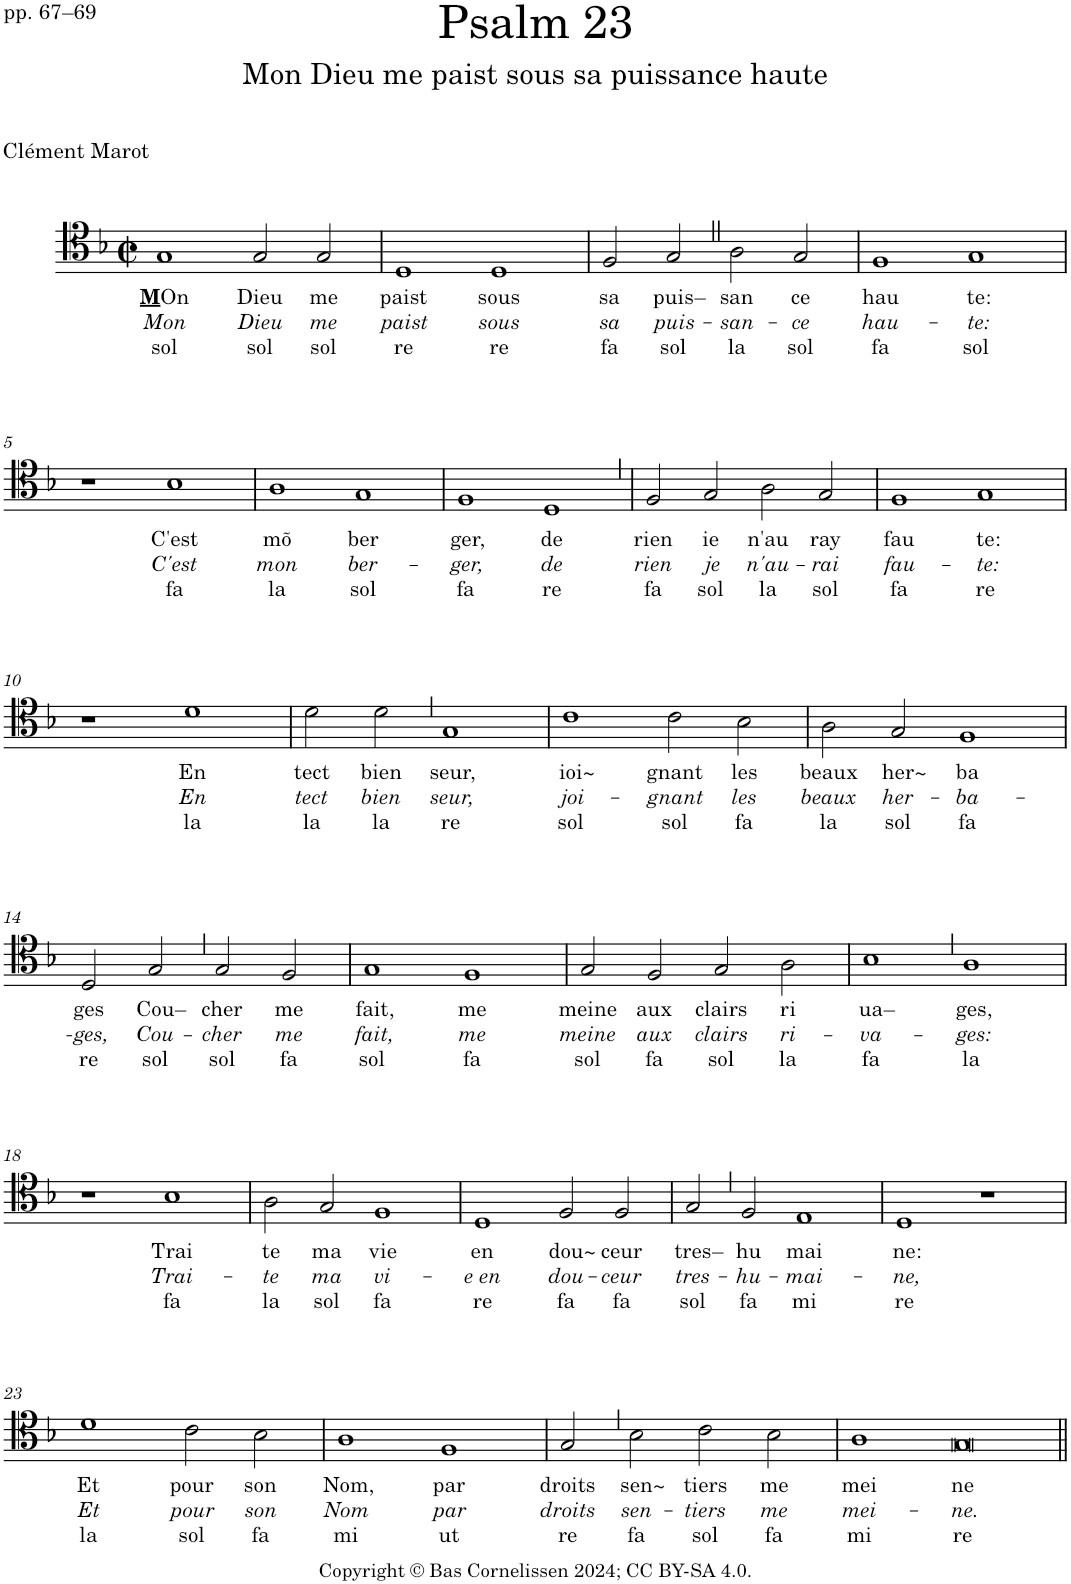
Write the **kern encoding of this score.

**kern	**text	**text	**text
*part1	*part1	*part1	*part1
*staff1	*staff1	*staff1	*staff1
*I"Voice	*	*	*
*I'Vo.	*	*	*
*clefC4	*	*	*
*k[b-]	*	*	*
*M4/2	*	*	*
*met(c|)	*	*	*
=1	=1	=1	=1
!	!LO:LY:b	!LO:LY:b	!LO:LY:b
1G	M On	Mon	sol
!	!LO:LY:b	!LO:LY:b	!LO:LY:b
2G/	Dieu	Dieu	sol
!	!LO:LY:b	!LO:LY:b	!LO:LY:b
2G/	me	me	sol
=2	=2	=2	=2
!	!LO:LY:b	!LO:LY:b	!LO:LY:b
1D	paist	paist	re
!	!LO:LY:b	!LO:LY:b	!LO:LY:b
1D	sous	sous	re
=3	=3	=3	=3
!	!LO:LY:b	!LO:LY:b	!LO:LY:b
2F/	sa	sa	fa
!	!LO:LY:b	!LO:LY:b	!LO:LY:b
2GZ/	puis–	puis-	sol
!	!LO:LY:b	!LO:LY:b	!LO:LY:b
2A\	san	-san-	la
!	!LO:LY:b	!LO:LY:b	!LO:LY:b
2G/	ce	-ce	sol
=4	=4	=4	=4
!	!LO:LY:b	!LO:LY:b	!LO:LY:b
1F	hau	hau-	fa
!	!LO:LY:b	!LO:LY:b	!LO:LY:b
1G	te:	-te:	sol
!!LO:LB:g=z
=5	=5	=5	=5
1r	.	.	.
!	!LO:LY:b	!LO:LY:b	!LO:LY:b
1B-	C'est	C'est	fa
=6	=6	=6	=6
!	!LO:LY:b	!LO:LY:b	!LO:LY:b
1A	mõ	mon	la
!	!LO:LY:b	!LO:LY:b	!LO:LY:b
1G	ber	ber-	sol
=7	=7	=7	=7
!	!LO:LY:b	!LO:LY:b	!LO:LY:b
1F	ger,	-ger,	fa
!	!LO:LY:b	!LO:LY:b	!LO:LY:b
1DZ	de	de	re
=8	=8	=8	=8
!	!LO:LY:b	!LO:LY:b	!LO:LY:b
2F/	rien	rien	fa
!	!LO:LY:b	!LO:LY:b	!LO:LY:b
2G/	ie	je	sol
!	!LO:LY:b	!LO:LY:b	!LO:LY:b
2A\	n'au	n'au-	la
!	!LO:LY:b	!LO:LY:b	!LO:LY:b
2G/	ray	-rai	sol
=9	=9	=9	=9
!	!LO:LY:b	!LO:LY:b	!LO:LY:b
1F	fau	fau-	fa
!	!LO:LY:b	!LO:LY:b	!LO:LY:b
1G	te:	-te:	re
!!LO:LB:g=z
=10	=10	=10	=10
1r	.	.	.
!	!LO:LY:b	!LO:LY:b	!LO:LY:b
1d	En	En	la
=11	=11	=11	=11
!	!LO:LY:b	!LO:LY:b	!LO:LY:b
2d\	tect	tect	la
!	!LO:LY:b	!LO:LY:b	!LO:LY:b
2dZ\	bien	bien	la
!	!LO:LY:b	!LO:LY:b	!LO:LY:b
1G	seur,	seur,	re
=12	=12	=12	=12
!	!LO:LY:b	!LO:LY:b	!LO:LY:b
1c	ioi~	joi-	sol
!	!LO:LY:b	!LO:LY:b	!LO:LY:b
2c\	gnant	-gnant	sol
!	!LO:LY:b	!LO:LY:b	!LO:LY:b
2B-\	les	les	fa
=13	=13	=13	=13
!	!LO:LY:b	!LO:LY:b	!LO:LY:b
2A\	beaux	beaux	la
!	!LO:LY:b	!LO:LY:b	!LO:LY:b
2G/	her~	her-	sol
!	!LO:LY:b	!LO:LY:b	!LO:LY:b
1F	ba	-ba-	fa
!!LO:LB:g=z
=14	=14	=14	=14
!	!LO:LY:b	!LO:LY:b	!LO:LY:b
2D/	ges	-ges,	re
!	!LO:LY:b	!LO:LY:b	!LO:LY:b
2GZ/	Cou–	Cou-	sol
!	!LO:LY:b	!LO:LY:b	!LO:LY:b
2G/	cher	-cher	sol
!	!LO:LY:b	!LO:LY:b	!LO:LY:b
2F/	me	me	fa
=15	=15	=15	=15
!	!LO:LY:b	!LO:LY:b	!LO:LY:b
1G	fait,	fait,	sol
!	!LO:LY:b	!LO:LY:b	!LO:LY:b
1F	me	me	fa
=16	=16	=16	=16
!	!LO:LY:b	!LO:LY:b	!LO:LY:b
2G/	meine	meine	sol
!	!LO:LY:b	!LO:LY:b	!LO:LY:b
2F/	aux	aux	fa
!	!LO:LY:b	!LO:LY:b	!LO:LY:b
2G/	clairs	clairs	sol
!	!LO:LY:b	!LO:LY:b	!LO:LY:b
2A\	ri	ri-	la
=17	=17	=17	=17
!	!LO:LY:b	!LO:LY:b	!LO:LY:b
1B-Z	ua–	-va-	fa
!	!LO:LY:b	!LO:LY:b	!LO:LY:b
1A	ges,	-ges:	la
!!LO:LB:g=z
=18	=18	=18	=18
1r	.	.	.
!	!LO:LY:b	!LO:LY:b	!LO:LY:b
1B-	Trai	Trai-	fa
=19	=19	=19	=19
!	!LO:LY:b	!LO:LY:b	!LO:LY:b
2A\	te	-te	la
!	!LO:LY:b	!LO:LY:b	!LO:LY:b
2G/	ma	ma	sol
!	!LO:LY:b	!LO:LY:b	!LO:LY:b
1F	vie	vi-	fa
=20	=20	=20	=20
!	!LO:LY:b	!LO:LY:b	!LO:LY:b
1D	en	-e en	re
!	!LO:LY:b	!LO:LY:b	!LO:LY:b
2F/	dou~	dou-	fa
!	!LO:LY:b	!LO:LY:b	!LO:LY:b
2F/	ceur	-ceur	fa
=21	=21	=21	=21
!	!LO:LY:b	!LO:LY:b	!LO:LY:b
2GZ/	tres–	tres-	sol
!	!LO:LY:b	!LO:LY:b	!LO:LY:b
2F/	hu	-hu-	fa
!	!LO:LY:b	!LO:LY:b	!LO:LY:b
1E	mai	-mai-	mi
=22	=22	=22	=22
!	!LO:LY:b	!LO:LY:b	!LO:LY:b
1D	ne:	-ne,	re
1r	.	.	.
!!LO:LB:g=z
=23	=23	=23	=23
!	!LO:LY:b	!LO:LY:b	!LO:LY:b
1d	Et	Et	la
!	!LO:LY:b	!LO:LY:b	!LO:LY:b
2c\	pour	pour	sol
!	!LO:LY:b	!LO:LY:b	!LO:LY:b
2B-\	son	son	fa
=24	=24	=24	=24
!	!LO:LY:b	!LO:LY:b	!LO:LY:b
1A	Nom,	Nom	mi
!	!LO:LY:b	!LO:LY:b	!LO:LY:b
1F	par	par	ut
=25	=25	=25	=25
!	!LO:LY:b	!LO:LY:b	!LO:LY:b
2GZ/	droits	droits	re
!	!LO:LY:b	!LO:LY:b	!LO:LY:b
2B-\	sen~	sen-	fa
!	!LO:LY:b	!LO:LY:b	!LO:LY:b
2c\	tiers	-tiers	sol
!	!LO:LY:b	!LO:LY:b	!LO:LY:b
2B-\	me	me	fa
=26	=26	=26	=26
!	!LO:LY:b	!LO:LY:b	!LO:LY:b
1A	mei	mei-	mi
!	!LO:LY:b	!LO:LY:b	!LO:LY:b
1G	ne	-ne.	re
=||	=||	=||	=||
*-	*-	*-	*-
